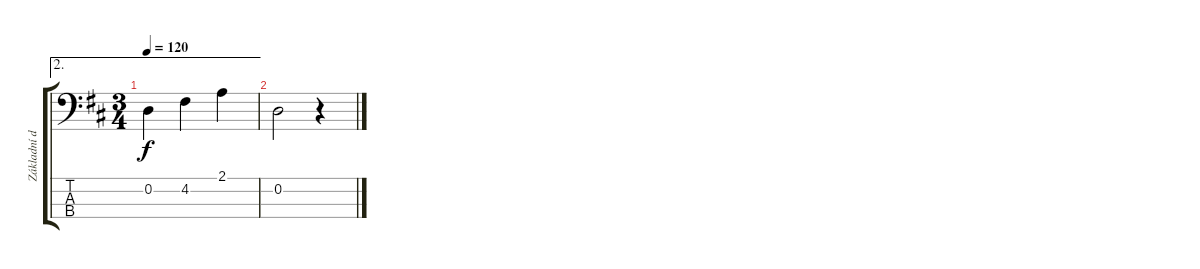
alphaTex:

\track ("Základní doprovod" "Základní d") {instrument acousticbass}
\staff {score tabs}
\tuning (G2 D2 A1 E1) {hide}
\ae 2
\ts (3 4)
\tempo 120
\clef f4
\ks d
0.2.4{dy f} 4.2.4 2.1.4 |
0.2.2 r.4
